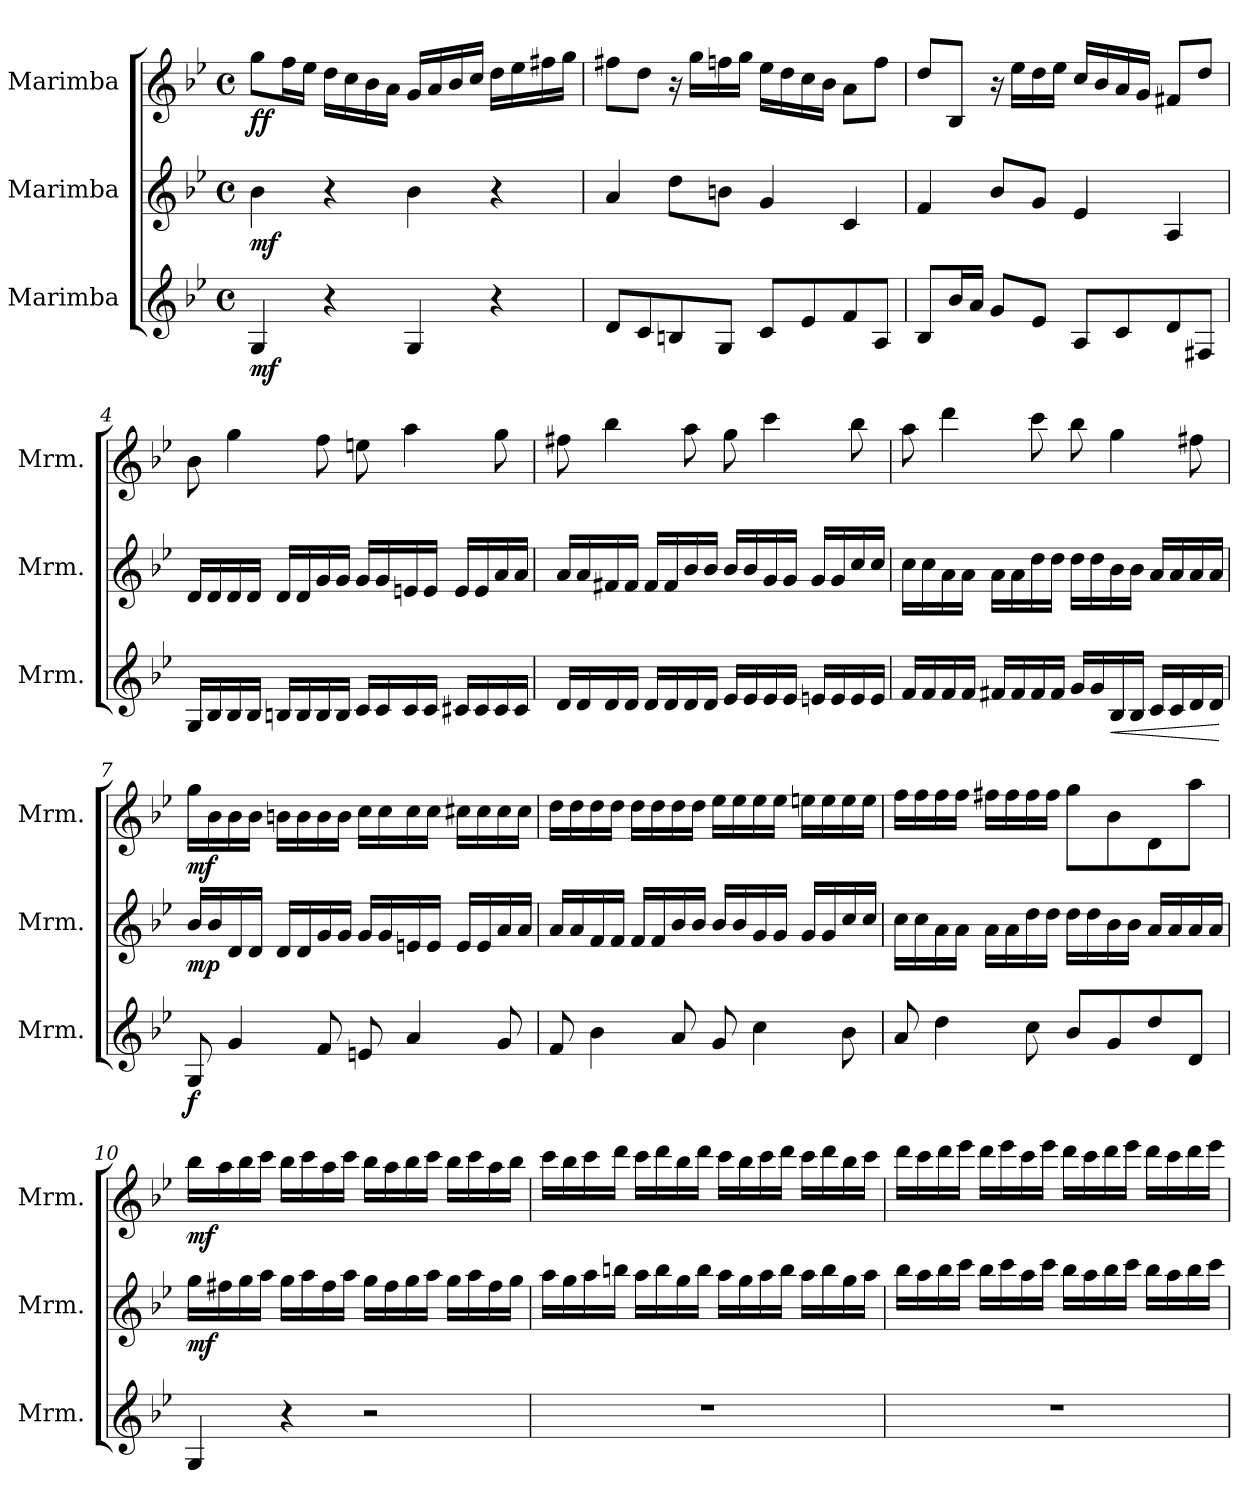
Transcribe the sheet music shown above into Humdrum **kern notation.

**kern	**dynam	**kern	**dynam	**kern	**dynam
*part3	*part3	*part2	*part2	*part1	*part1
*staff3	*staff3	*staff2	*staff2	*staff1	*staff1
*I"Marimba	*	*I"Marimba	*	*I"Marimba	*
*I'Mrm.	*	*I'Mrm.	*	*I'Mrm.	*
*clefG2	*	*clefG2	*	*clefG2	*
*k[b-e-]	*	*k[b-e-]	*	*k[b-e-]	*
*M4/4	*	*M4/4	*	*M4/4	*
*met(c)	*	*met(c)	*	*met(c)	*
*MM130	*	*MM130	*	*MM130	*
=1	=1	=1	=1	=1	=1
!	!LO:DY:b	!	!LO:DY:b	!	!LO:DY:b
4G/	mf	4b-\	mf	8gg\L	ff
.	.	.	.	16ff\L	.
.	.	.	.	16ee-\JJ	.
4r	.	4r	.	16dd\LL	.
.	.	.	.	16cc\	.
.	.	.	.	16b-\	.
.	.	.	.	16a\JJ	.
4G/	.	4b-\	.	16g/LL	.
.	.	.	.	16a/	.
.	.	.	.	16b-/	.
.	.	.	.	16cc/JJ	.
4r	.	4r	.	16dd\LL	.
.	.	.	.	16ee-\	.
.	.	.	.	16ff#X\	.
.	.	.	.	16gg\JJ	.
=2	=2	=2	=2	=2	=2
8d/L	.	4a/	.	8ff#X\L	.
8c/	.	.	.	8dd\J	.
8Bn/	.	8dd\L	.	16r	.
.	.	.	.	16gg\LL	.
8G/J	.	8bn\J	.	16ffn\	.
.	.	.	.	16gg\JJ	.
8c/L	.	4g/	.	16ee-\LL	.
.	.	.	.	16dd\	.
8e-/	.	.	.	16cc\	.
.	.	.	.	16b-\JJ	.
8f/	.	4c/	.	8a\L	.
8A/J	.	.	.	8ff\J	.
!!LO:LB:g=z
=3	=3	=3	=3	=3	=3
8B-/L	.	4f/	.	8dd/L	.
16b-/L	.	.	.	8B-/J	.
16a/JJ	.	.	.	.	.
8g/L	.	8b-/L	.	16r	.
.	.	.	.	16ee-\LL	.
8e-/J	.	8g/J	.	16dd\	.
.	.	.	.	16ee-\JJ	.
8A/L	.	4e-/	.	16cc/LL	.
.	.	.	.	16b-/	.
8c/	.	.	.	16a/	.
.	.	.	.	16g/JJ	.
8d/	.	4A/	.	8f#X/L	.
8F#X/J	.	.	.	8dd/J	.
=4	=4	=4	=4	=4	=4
16G/LL	.	16d/LL	.	8b-\	.
16B-/	.	16d/	.	.	.
16B-/	.	16d/	.	4gg\	.
16B-/JJ	.	16d/JJ	.	.	.
16Bn/LL	.	16d/LL	.	.	.
16B/	.	16d/	.	.	.
16B/	.	16g/	.	8ff\	.
16B/JJ	.	16g/JJ	.	.	.
16c/LL	.	16g/LL	.	8een\	.
16c/	.	16g/	.	.	.
16c/	.	16en/	.	4aa\	.
16c/JJ	.	16e/JJ	.	.	.
16c#X/LL	.	16e/LL	.	.	.
16c#/	.	16e/	.	.	.
16c#/	.	16a/	.	8gg\	.
16c#/JJ	.	16a/JJ	.	.	.
!!LO:LB:g=z
=5	=5	=5	=5	=5	=5
16d/LL	.	16a/LL	.	8ff#X\	.
16d/	.	16a/	.	.	.
16d/	.	16f#X/	.	4bb-\	.
16d/JJ	.	16f#/JJ	.	.	.
16d/LL	.	16f#/LL	.	.	.
16d/	.	16f#/	.	.	.
16d/	.	16b-/	.	8aa\	.
16d/JJ	.	16b-/JJ	.	.	.
16e-/LL	.	16b-/LL	.	8gg\	.
16e-/	.	16b-/	.	.	.
16e-/	.	16g/	.	4ccc\	.
16e-/JJ	.	16g/JJ	.	.	.
16en/LL	.	16g/LL	.	.	.
16e/	.	16g/	.	.	.
16e/	.	16cc/	.	8bb-\	.
16e/JJ	.	16cc/JJ	.	.	.
=6	=6	=6	=6	=6	=6
16f/LL	.	16cc\LL	.	8aa\	.
16f/	.	16cc\	.	.	.
16f/	.	16a\	.	4ddd\	.
16f/JJ	.	16a\JJ	.	.	.
16f#X/LL	.	16a\LL	.	.	.
16f#/	.	16a\	.	.	.
16f#/	.	16dd\	.	8ccc\	.
16f#/JJ	.	16dd\JJ	.	.	.
16g/LL	.	16dd\LL	.	8bb-\	.
16g/	.	16dd\	.	.	.
!	!LO:HP:b	!	!	!	!
16B-/	<	16b-\	.	4gg\	.
16B-/JJ	.	16b-\JJ	.	.	.
16c/LL	.	16a/LL	.	.	.
16c/	.	16a/	.	.	.
16d/	.	16a/	.	8ff#X\	.
16d/JJ	.	16a/JJ	.	.	.
.	[	.	.	.	.
!!LO:PB:g=z
=7	=7	=7	=7	=7	=7
!	!LO:DY:b	!	!LO:DY:b	!	!LO:DY:b
8G/	f	16b-/LL	mp	16gg\LL	mf
.	.	16b-/	.	16b-\	.
4g/	.	16d/	.	16b-\	.
.	.	16d/JJ	.	16b-\JJ	.
.	.	16d/LL	.	16bn\LL	.
.	.	16d/	.	16b\	.
8f/	.	16g/	.	16b\	.
.	.	16g/JJ	.	16b\JJ	.
8en/	.	16g/LL	.	16cc\LL	.
.	.	16g/	.	16cc\	.
4a/	.	16en/	.	16cc\	.
.	.	16e/JJ	.	16cc\JJ	.
.	.	16e/LL	.	16cc#X\LL	.
.	.	16e/	.	16cc#\	.
8g/	.	16a/	.	16cc#\	.
.	.	16a/JJ	.	16cc#\JJ	.
=8	=8	=8	=8	=8	=8
8f/	.	16a/LL	.	16dd\LL	.
.	.	16a/	.	16dd\	.
4b-\	.	16f/	.	16dd\	.
.	.	16f/JJ	.	16dd\JJ	.
.	.	16f/LL	.	16dd\LL	.
.	.	16f/	.	16dd\	.
8a/	.	16b-/	.	16dd\	.
.	.	16b-/JJ	.	16dd\JJ	.
8g/	.	16b-/LL	.	16ee-\LL	.
.	.	16b-/	.	16ee-\	.
4cc\	.	16g/	.	16ee-\	.
.	.	16g/JJ	.	16ee-\JJ	.
.	.	16g/LL	.	16een\LL	.
.	.	16g/	.	16ee\	.
8b-\	.	16cc/	.	16ee\	.
.	.	16cc/JJ	.	16ee\JJ	.
!!LO:LB:g=z
=9	=9	=9	=9	=9	=9
8a/	.	16cc\LL	.	16ff\LL	.
.	.	16cc\	.	16ff\	.
4dd\	.	16a\	.	16ff\	.
.	.	16a\JJ	.	16ff\JJ	.
.	.	16a\LL	.	16ff#X\LL	.
.	.	16a\	.	16ff#\	.
8cc\	.	16dd\	.	16ff#\	.
.	.	16dd\JJ	.	16ff#\JJ	.
8b-/L	.	16dd\LL	.	8gg\L	.
.	.	16dd\	.	.	.
8g/	.	16b-\	.	8b-\	.
.	.	16b-\JJ	.	.	.
8dd/	.	16a/LL	.	8d\	.
.	.	16a/	.	.	.
8d/J	.	16a/	.	8aa\J	.
.	.	16a/JJ	.	.	.
=10	=10	=10	=10	=10	=10
!	!	!	!LO:DY:b	!	!LO:DY:b
4G/	.	16gg\LL	mf	16bb-\LL	mf
.	.	16ff#X\	.	16aa\	.
.	.	16gg\	.	16bb-\	.
.	.	16aa\JJ	.	16ccc\JJ	.
4r	.	16gg\LL	.	16bb-\LL	.
.	.	16aa\	.	16ccc\	.
.	.	16ff#\	.	16aa\	.
.	.	16aa\JJ	.	16ccc\JJ	.
2r	.	16gg\LL	.	16bb-\LL	.
.	.	16ff#\	.	16aa\	.
.	.	16gg\	.	16bb-\	.
.	.	16aa\JJ	.	16ccc\JJ	.
.	.	16gg\LL	.	16bb-\LL	.
.	.	16aa\	.	16ccc\	.
.	.	16ff#\	.	16aa\	.
.	.	16gg\JJ	.	16bb-\JJ	.
!!LO:LB:g=z
=11	=11	=11	=11	=11	=11
1r	.	16aa\LL	.	16ccc\LL	.
.	.	16gg\	.	16bb-\	.
.	.	16aa\	.	16ccc\	.
.	.	16bbn\JJ	.	16ddd\JJ	.
.	.	16aa\LL	.	16ccc\LL	.
.	.	16bb\	.	16ddd\	.
.	.	16gg\	.	16bb-\	.
.	.	16bb\JJ	.	16ddd\JJ	.
.	.	16aa\LL	.	16ccc\LL	.
.	.	16gg\	.	16bb-\	.
.	.	16aa\	.	16ccc\	.
.	.	16bb\JJ	.	16ddd\JJ	.
.	.	16aa\LL	.	16ccc\LL	.
.	.	16bb\	.	16ddd\	.
.	.	16gg\	.	16bb-\	.
.	.	16aa\JJ	.	16ccc\JJ	.
=12	=12	=12	=12	=12	=12
1r	.	16bb-\LL	.	16ddd\LL	.
.	.	16aa\	.	16ccc\	.
.	.	16bb-\	.	16ddd\	.
.	.	16ccc\JJ	.	16eee-\JJ	.
.	.	16bb-\LL	.	16ddd\LL	.
.	.	16ccc\	.	16eee-\	.
.	.	16aa\	.	16ccc\	.
.	.	16ccc\JJ	.	16eee-\JJ	.
.	.	16bb-\LL	.	16ddd\LL	.
.	.	16aa\	.	16ccc\	.
.	.	16bb-\	.	16ddd\	.
.	.	16ccc\JJ	.	16eee-\JJ	.
.	.	16bb-\LL	.	16ddd\LL	.
.	.	16aa\	.	16ccc\	.
.	.	16bb-\	.	16ddd\	.
.	.	16ccc\JJ	.	16eee-\JJ	.
=	=	=	=	=	=
*-	*-	*-	*-	*-	*-
